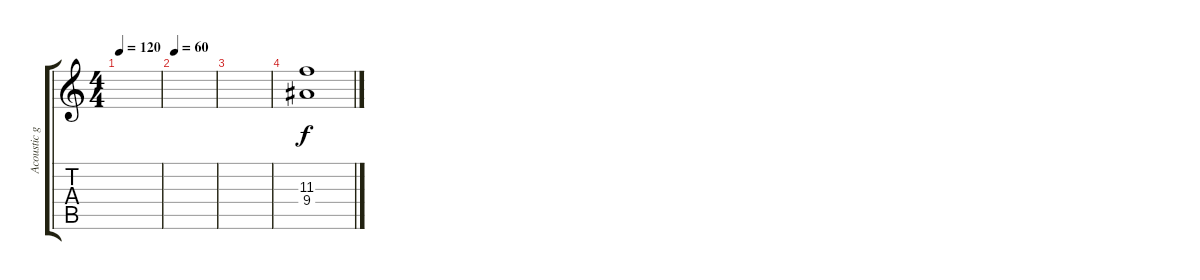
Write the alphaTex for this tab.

\track ("Acoustic guitar" "Acoustic g") {instrument acousticguitarsteel}
\staff {score tabs}
\tuning (Eb4 Bb3 Gb3 Db3 Ab2 Eb2) {hide}
\ts (4 4)
\tempo 120
\clef g2
\ks c
|
\tempo 60
|
|
(11.3 9.4).1
